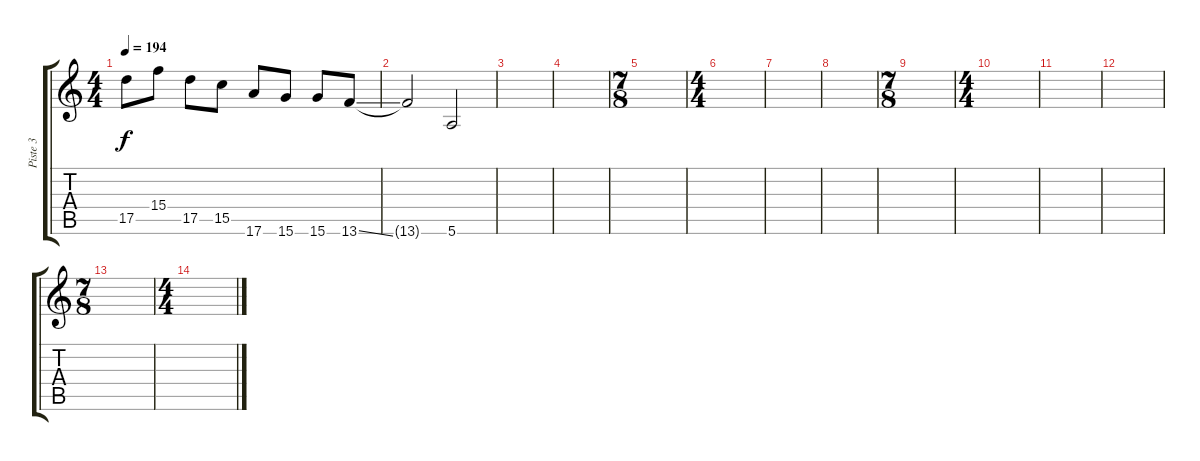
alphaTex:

\track ("Piste 3" "Piste 3") {instrument overdrivenguitar}
\staff {score tabs}
\tuning (E4 B3 G3 D3 A2 E2) {hide}
\ts (4 4)
\tempo 194
\clef g2
\ks c
17.5.8{dy f} 15.4.8 17.5.8 15.5.8 17.6.8 15.6.8 15.6.8 13.6{ss}.8 |
13.6{t}.2 5.6.2 |
|
|
\ts (7 8)
|
\ts (4 4)
|
|
|
\ts (7 8)
|
\ts (4 4)
|
|
|
\ts (7 8)
|
\ts (4 4)
